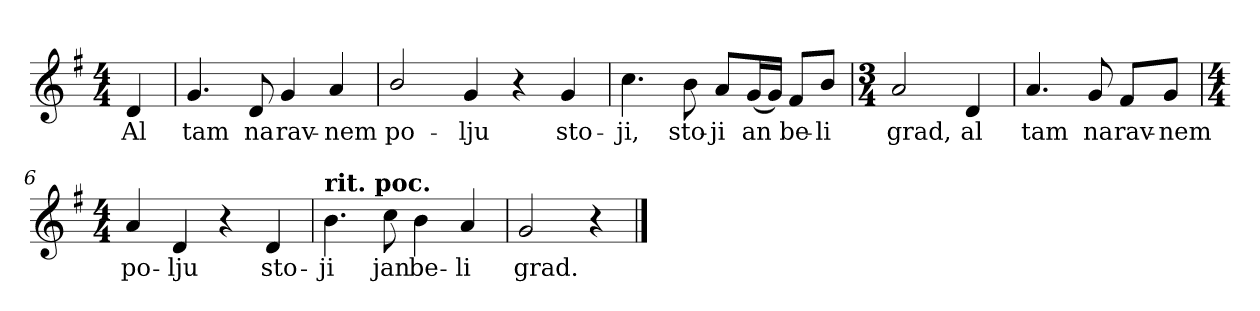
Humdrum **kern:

**kern	**text
*part1	*part1
*staff1	*staff1
*clefG2	*
*k[f#]	*
*G:	*
*M4/4	*
*MM84	*
=	=
4d/	Al
=1	=1
4.g/	tam
8d/	na
4g/	rav-
4a/	-nem
=2	=2
2b/	po-
4g/	-lju
4r	.
4g/	sto-
=3	=3
4.cc\	-ji,
8b\	sto-
8a/L	-ji
(<16g/L	an
16g/JJ)	.
8f#/L	be-
8b/J	-li
=4	=4
*M3/4	*
2a/	grad,
4d/	al
!!LO:LB:g=z
=5	=5
4.a/	tam
8g/	na
8f#/L	rav-
8g/J	-nem
=6	=6
*M4/4	*
4a/	po-
4d/	-lju
4r	.
4d/	sto-
=7	=7
!LO:TX:a:B:t=rit. poc.	!
4.b\	-ji
8cc\	jan
4b\	be-
4a/	-li
=8	=8
2g/	grad.
4r	.
==	==
*-	*-
